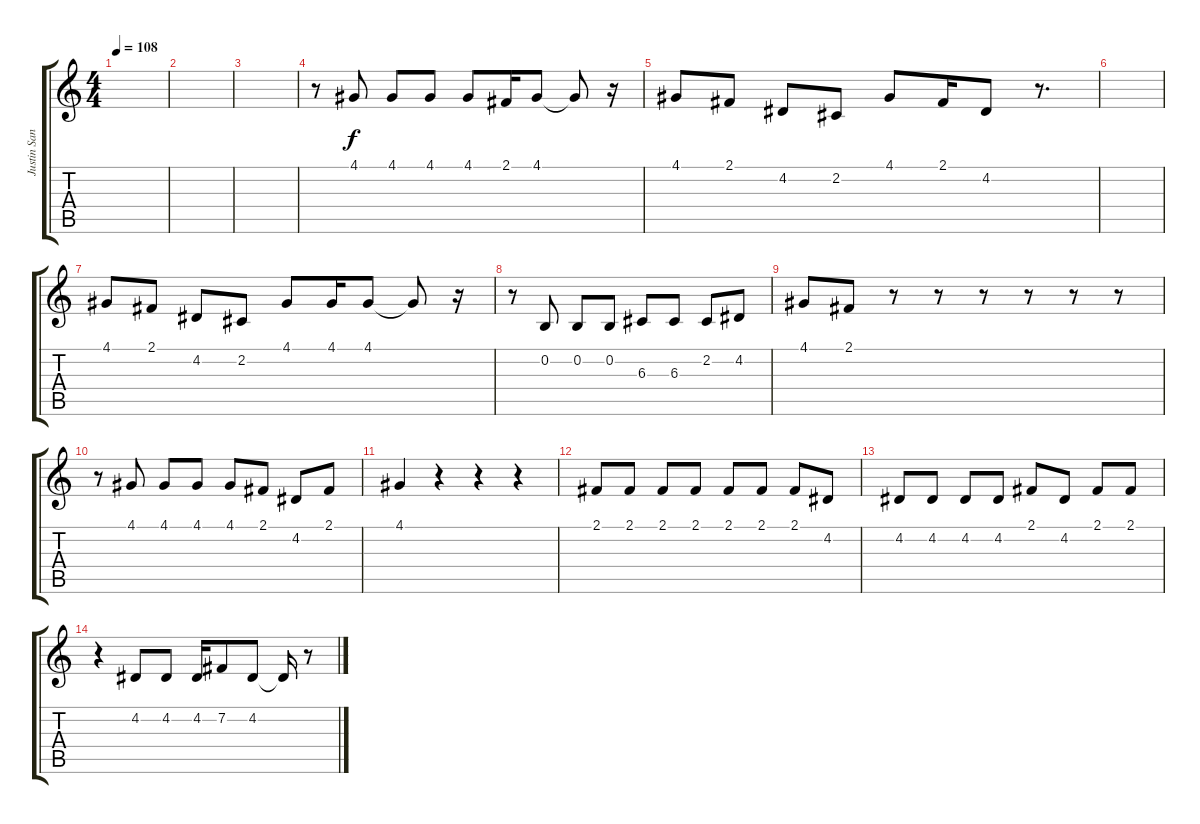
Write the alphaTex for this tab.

\track ("Justin Sane Vocals" "Justin San") {instrument synthbrass2}
\staff {score tabs}
\tuning (E4 B3 G3 D3 A2 E2) {hide}
\ts (4 4)
\tempo 108
\clef g2
\ks c
|
|
|
r.8 4.1.8 4.1.8 4.1.8 4.1.8 2.1.16 4.1.8 4.1{t}.8 r.16 |
4.1.8 2.1.8 4.2.8 2.2.8 4.1.8 2.1.16 4.2.8 r.8{d} |
|
4.1.8 2.1.8 4.2.8 2.2.8 4.1.8 4.1.16 4.1.8 4.1{t}.8 r.16 |
r.8 0.2.8 0.2.8 0.2.8 6.3.8 6.3.8 2.2.8 4.2.8 |
4.1.8 2.1.8 r.8 r.8 r.8 r.8 r.8 r.8 |
r.8 4.1.8 4.1.8 4.1.8 4.1.8 2.1.8 4.2.8 2.1.8 |
4.1.4{instrument trumpet} r.4{instrument trumpet} r.4{instrument trumpet} r.4{instrument trumpet} |
2.1.8{instrument synthbrass2} 2.1.8 2.1.8 2.1.8 2.1.8 2.1.8 2.1.8 4.2.8 |
4.2.8 4.2.8 4.2.8 4.2.8 2.1.8 4.2.8 2.1.8 2.1.8 |
r.4 4.2.8 4.2.8 4.2.16 7.2.8 4.2.8 4.2{t}.16 r.8
